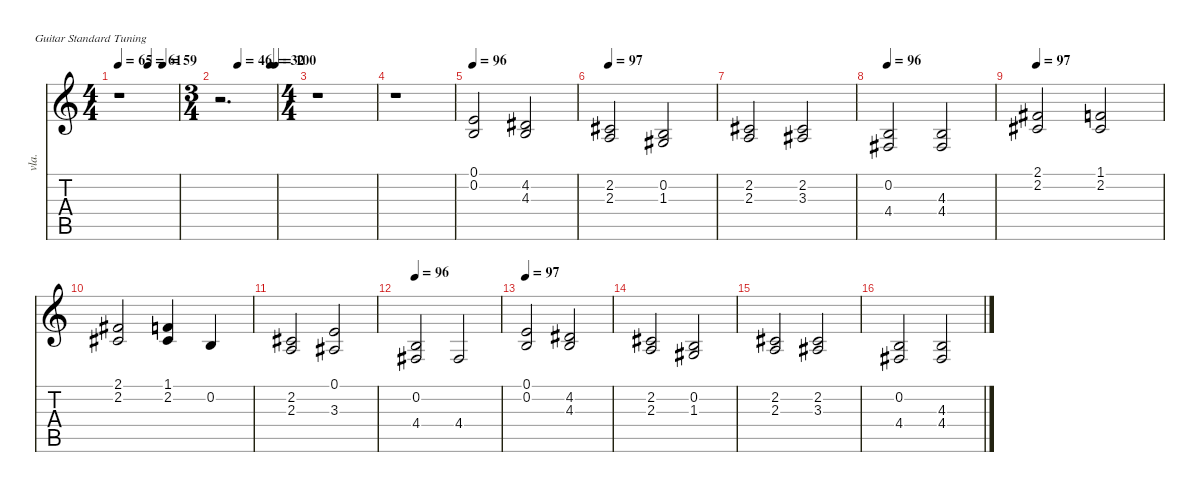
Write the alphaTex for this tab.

\defaultSystemsLayout 4
\hideDynamics
\bracketExtendMode nobrackets
\otherSystemsTrackNameOrientation horizontal
\track ("Track 5" "vla.") {instrument viola}
\staff {score tabs}
\tuning (E4 B3 G3 D3 A2 E2)
\ts (4 4)
\tempo 65
\tempo (61 0.5)
\tempo (59 0.75)
\clef g2
\ks c
r.1{dy f beam Down} |
\ts (3 4)
\beaming (8 2 2 2 2)
\tempo (46 0.328767)
\tempo (32 0.90411)
\tempo (100 0.986301)
r.2{d beam Down} |
\ts (4 4)
\beaming (8 2 2 2 2)
r.1{beam Down} |
r.1{beam Down} |
\tempo 96
(0.1 0.2).2{dy mf beam Up} (4.2{acc #} 4.3).2{beam Up} |
\tempo 97
(2.2{acc #} 2.3).2{beam Up} (0.2 1.3{acc #}).2{beam Up} |
(2.2{acc #} 2.3).2{beam Up} (2.2{acc #} 3.3{acc #}).2{beam Up} |
\tempo 96
(0.2 4.4{acc #}).2{beam Up} (4.3 4.4{acc #}).2{beam Up} |
\tempo 97
(2.1{acc #} 2.2{acc #}).2{beam Up} (1.1 2.2{acc #}).2{beam Up} |
(2.1{acc #} 2.2{acc #}).2{beam Up} (1.1 2.2{acc #}).4{beam Up} 0.2.4{beam Up} |
(2.2{acc #} 2.3).2{beam Up} (0.1 3.3{acc #}).2{beam Up} |
\tempo 96
(0.2 4.4{acc #}).2{beam Up} 4.4{acc #}.2{beam Up} |
\tempo 97
(0.1 0.2).2{beam Up} (4.2{acc #} 4.3).2{beam Up} |
(2.2{acc #} 2.3).2{beam Up} (0.2 1.3{acc #}).2{beam Up} |
(2.2{acc #} 2.3).2{beam Up} (2.2{acc #} 3.3{acc #}).2{beam Up} |
(0.2 4.4{acc #}).2{beam Up} (4.3 4.4{acc #}).2{beam Up}
